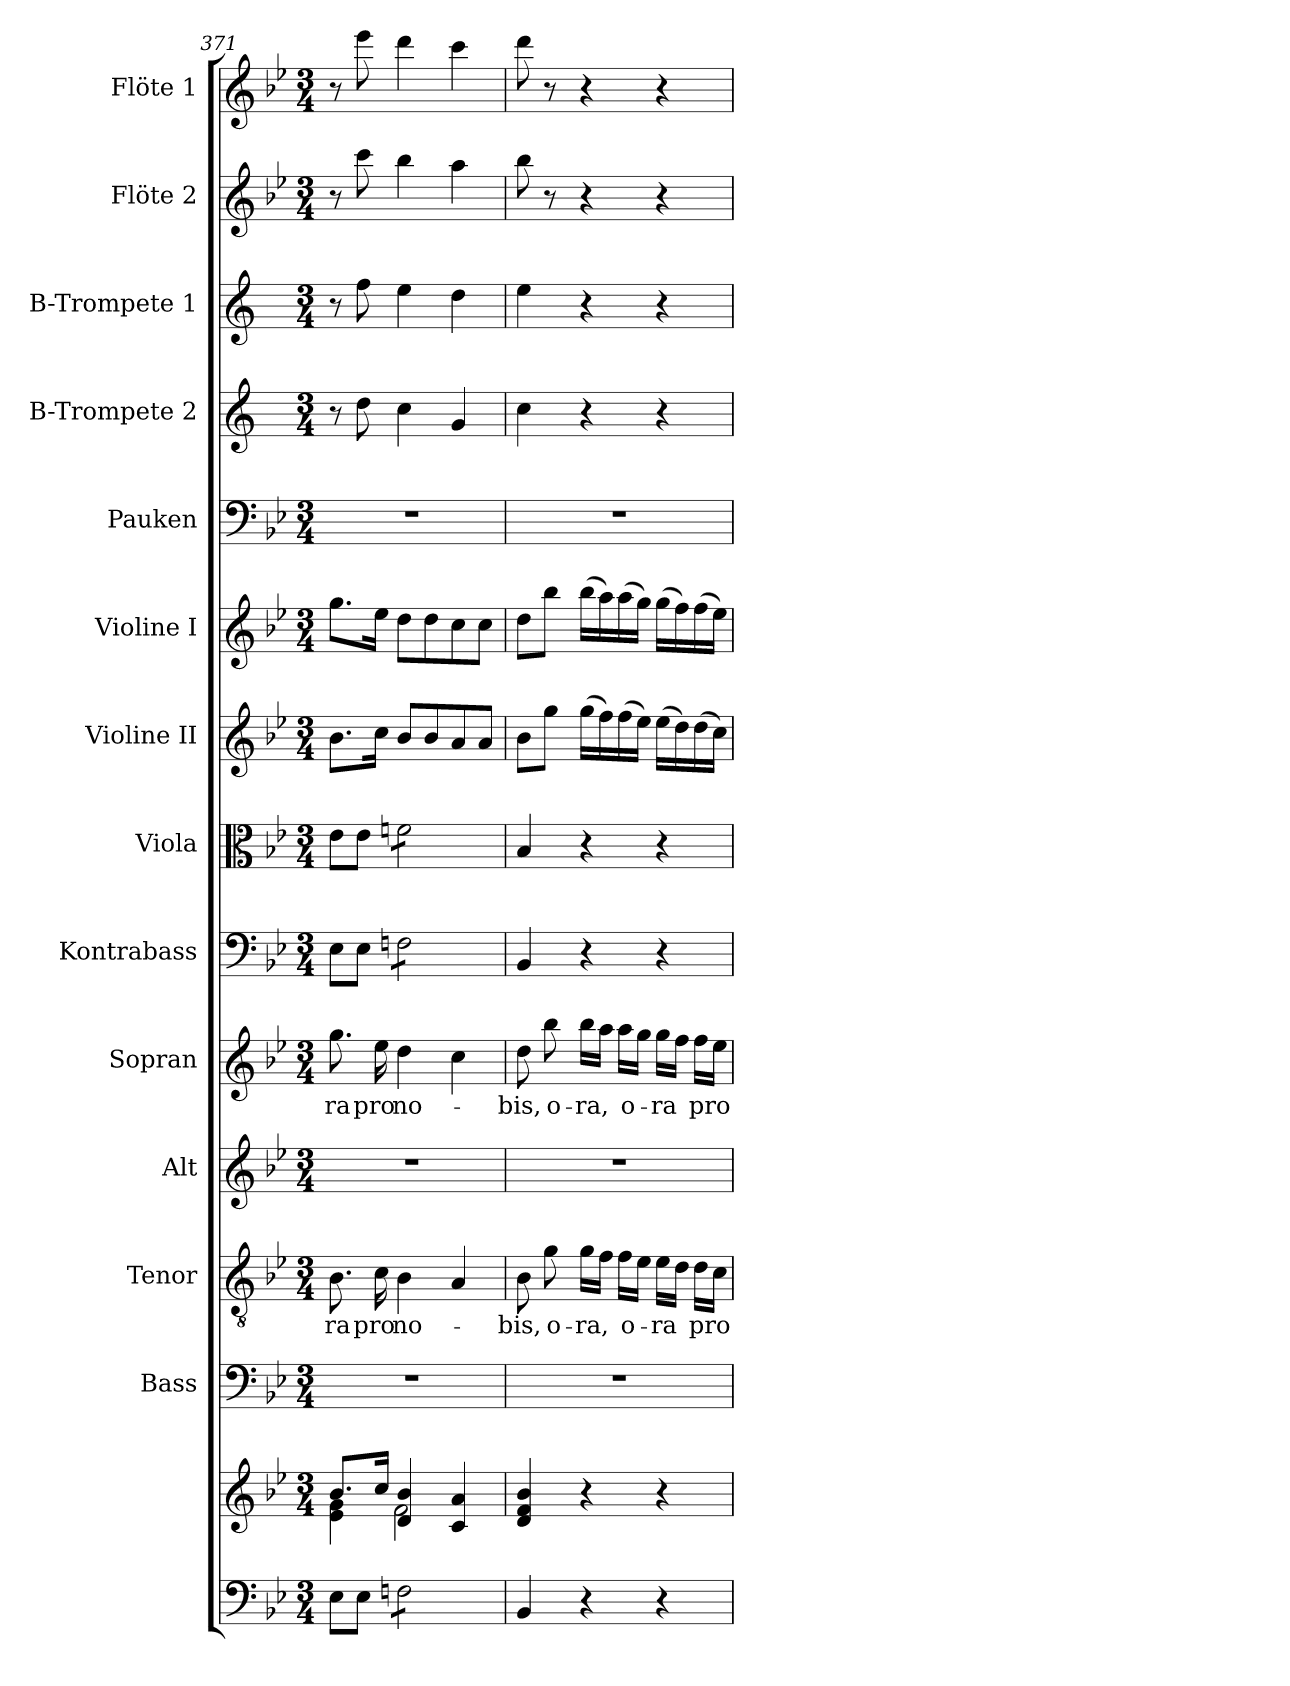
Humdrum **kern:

**kern	**kern	**kern	**kern	**text	**kern	**kern	**text	**kern	**kern	**kern	**kern	**kern	**kern	**kern	**kern	**kern
*part14	*part14	*part13	*part12	*part12	*part11	*part10	*part10	*part9	*part8	*part7	*part6	*part5	*part4	*part3	*part2	*part1
*staff15	*staff14	*staff13	*staff12	*staff12	*staff11	*staff10	*staff10	*staff9	*staff8	*staff7	*staff6	*staff5	*staff4	*staff3	*staff2	*staff1
*	*	*I"Bass	*I"Tenor	*	*I"Alt	*I"Sopran	*	*I"Kontrabass	*I"Viola	*I"Violine II	*I"Violine I	*I"Pauken	*I"B-Trompete 2	*I"B-Trompete 1	*I"Flöte 2	*I"Flöte 1
*	*	*I'B.	*I'T.	*	*I'A.	*I'S.	*	*I'Kb.	*I'Vla.	*I'Vl. II	*I'Vl. I	*I'Pk.	*I'B Trp. 2	*I'B Trp. 1	*I'Fl. 2	*I'Fl. 1
*clefF4	*clefG2	*clefF4	*clefGv2	*	*clefG2	*clefG2	*	*clefF4	*clefC3	*clefG2	*clefG2	*clefF4	*clefG2	*clefG2	*clefG2	*clefG2
*	*	*	*	*	*	*	*	*ITrd7c12	*	*	*	*	*ITrd1c2	*ITrd1c2	*	*
*k[b-e-]	*k[b-e-]	*k[b-e-]	*k[b-e-]	*	*k[b-e-]	*k[b-e-]	*	*k[b-e-]	*k[b-e-]	*k[b-e-]	*k[b-e-]	*k[b-e-]	*k[b-e-]	*k[b-e-]	*k[b-e-]	*k[b-e-]
*B-:	*B-:	*B-:	*B-:	*	*B-:	*B-:	*	*B-:	*B-:	*B-:	*B-:	*B-:	*B-:	*B-:	*B-:	*B-:
*M3/4	*M3/4	*M3/4	*M3/4	*	*M3/4	*M3/4	*	*M3/4	*M3/4	*M3/4	*M3/4	*M3/4	*M3/4	*M3/4	*M3/4	*M3/4
=371	=371	=371	=371	=371	=371	=371	=371	=371	=371	=371	=371	=371	=371	=371	=371	=371
*	*^	*	*	*	*	*	*	*	*	*	*	*	*	*	*	*
!	!	!	!	!	!LO:LY:b	!	!	!LO:LY:b	!	!	!	!	!	!	!	!	!
8E-\L	8.b-/L	4e-\ 4g\	2.r	8.B-\	-ra	2.r	8.gg\	-ra	8EE-\L	8e-\L	8.b-\L	8.gg\L	2.r	8r	8r	8r	8r
8E-\J	.	.	.	.	.	.	.	.	8EE-\J	8e-\J	.	.	.	8cc\	8ee-\	8ccc\	8eee-\
!	!	!	!	!	!LO:LY:b	!	!	!LO:LY:b	!	!	!	!	!	!	!	!	!
.	16cc/Jk	.	.	16c\	pro	.	16ee-\	pro	.	.	16cc\Jk	16ee-\Jk	.	.	.	.	.
!	!	!	!	!	!LO:LY:b	!	!	!LO:LY:b	!	!	!	!	!	!	!	!	!
*tremolo	*	*	*	*	*	*	*	*	*	*	*	*	*	*	*	*	*
*	*	*	*	*	*	*	*	*	*tremolo	*	*	*	*	*	*	*	*
*	*	*	*	*	*	*	*	*	*	*tremolo	*	*	*	*	*	*	*
8Fn\L	4d/ 4b-/	2f\	.	4B-\	no-	.	4dd\	no-	8FFn\L	8fn\L	8b-/L	8dd\L	.	4b-\	4dd\	4bb-\	4ddd\
8Fn\	.	.	.	.	.	.	.	.	8FFn\	8fn\	8b-/	8dd\	.	.	.	.	.
8Fn\	4c/ 4a/	.	.	4A/	.	.	4cc\	.	8FFn\	8fn\	8a/	8cc\	.	4f/	4cc\	4aa\	4ccc\
8Fn\J	.	.	.	.	.	.	.	.	8FFn\J	8fn\J	8a/J	8cc\J	.	.	.	.	.
*	*	*	*	*	*	*	*	*	*	*Xtremolo	*	*	*	*	*	*	*
*	*	*	*	*	*	*	*	*	*Xtremolo	*	*	*	*	*	*	*	*
*Xtremolo	*	*	*	*	*	*	*	*	*	*	*	*	*	*	*	*	*
*	*v	*v	*	*	*	*	*	*	*	*	*	*	*	*	*	*	*
=372	=372	=372	=372	=372	=372	=372	=372	=372	=372	=372	=372	=372	=372	=372	=372	=372
!	!	!	!	!LO:LY:b	!	!	!LO:LY:b	!	!	!	!	!	!	!	!	!
4BB-/	4d/ 4f/ 4b-/	2.r	8B-\	-bis,	2.r	8dd\	-bis,	4BBB-/	4B-/	8b-\L	8dd\L	2.r	4b-\	4dd\	8bb-\	8ddd\
!	!	!	!	!LO:LY:b	!	!	!LO:LY:b	!	!	!	!	!	!	!	!	!
.	.	.	8g\	o-	.	8bb-\	o-	.	.	8gg\J	8bb-\J	.	.	.	8r	8r
!	!	!	!	!LO:LY:b	!	!	!LO:LY:b	!	!	!	!	!	!	!	!	!
4r	4r	.	16g\LL	-ra,	.	16bb-\LL	-ra,	4r	4r	(>16gg\LL	(>16bb-\LL	.	4r	4r	4r	4r
.	.	.	16f\JJ	.	.	16aa\JJ	.	.	.	16ff\)	16aa\)	.	.	.	.	.
!	!	!	!	!LO:LY:b	!	!	!LO:LY:b	!	!	!	!	!	!	!	!	!
.	.	.	16f\LL	o-	.	16aa\LL	o-	.	.	(>16ff\	(>16aa\	.	.	.	.	.
.	.	.	16e-\JJ	.	.	16gg\JJ	.	.	.	16ee-\JJ)	16gg\JJ)	.	.	.	.	.
!	!	!	!	!LO:LY:b	!	!	!LO:LY:b	!	!	!	!	!	!	!	!	!
4r	4r	.	16e-\LL	-ra	.	16gg\LL	-ra	4r	4r	(>16ee-\LL	(>16gg\LL	.	4r	4r	4r	4r
.	.	.	16d\JJ	.	.	16ff\JJ	.	.	.	16dd\)	16ff\)	.	.	.	.	.
!	!	!	!	!LO:LY:b	!	!	!LO:LY:b	!	!	!	!	!	!	!	!	!
.	.	.	16d\LL	pro	.	16ff\LL	pro	.	.	(>16dd\	(>16ff\	.	.	.	.	.
.	.	.	16c\JJ	.	.	16ee-\JJ	.	.	.	16cc\JJ)	16ee-\JJ)	.	.	.	.	.
=	=	=	=	=	=	=	=	=	=	=	=	=	=	=	=	=
*-	*-	*-	*-	*-	*-	*-	*-	*-	*-	*-	*-	*-	*-	*-	*-	*-
